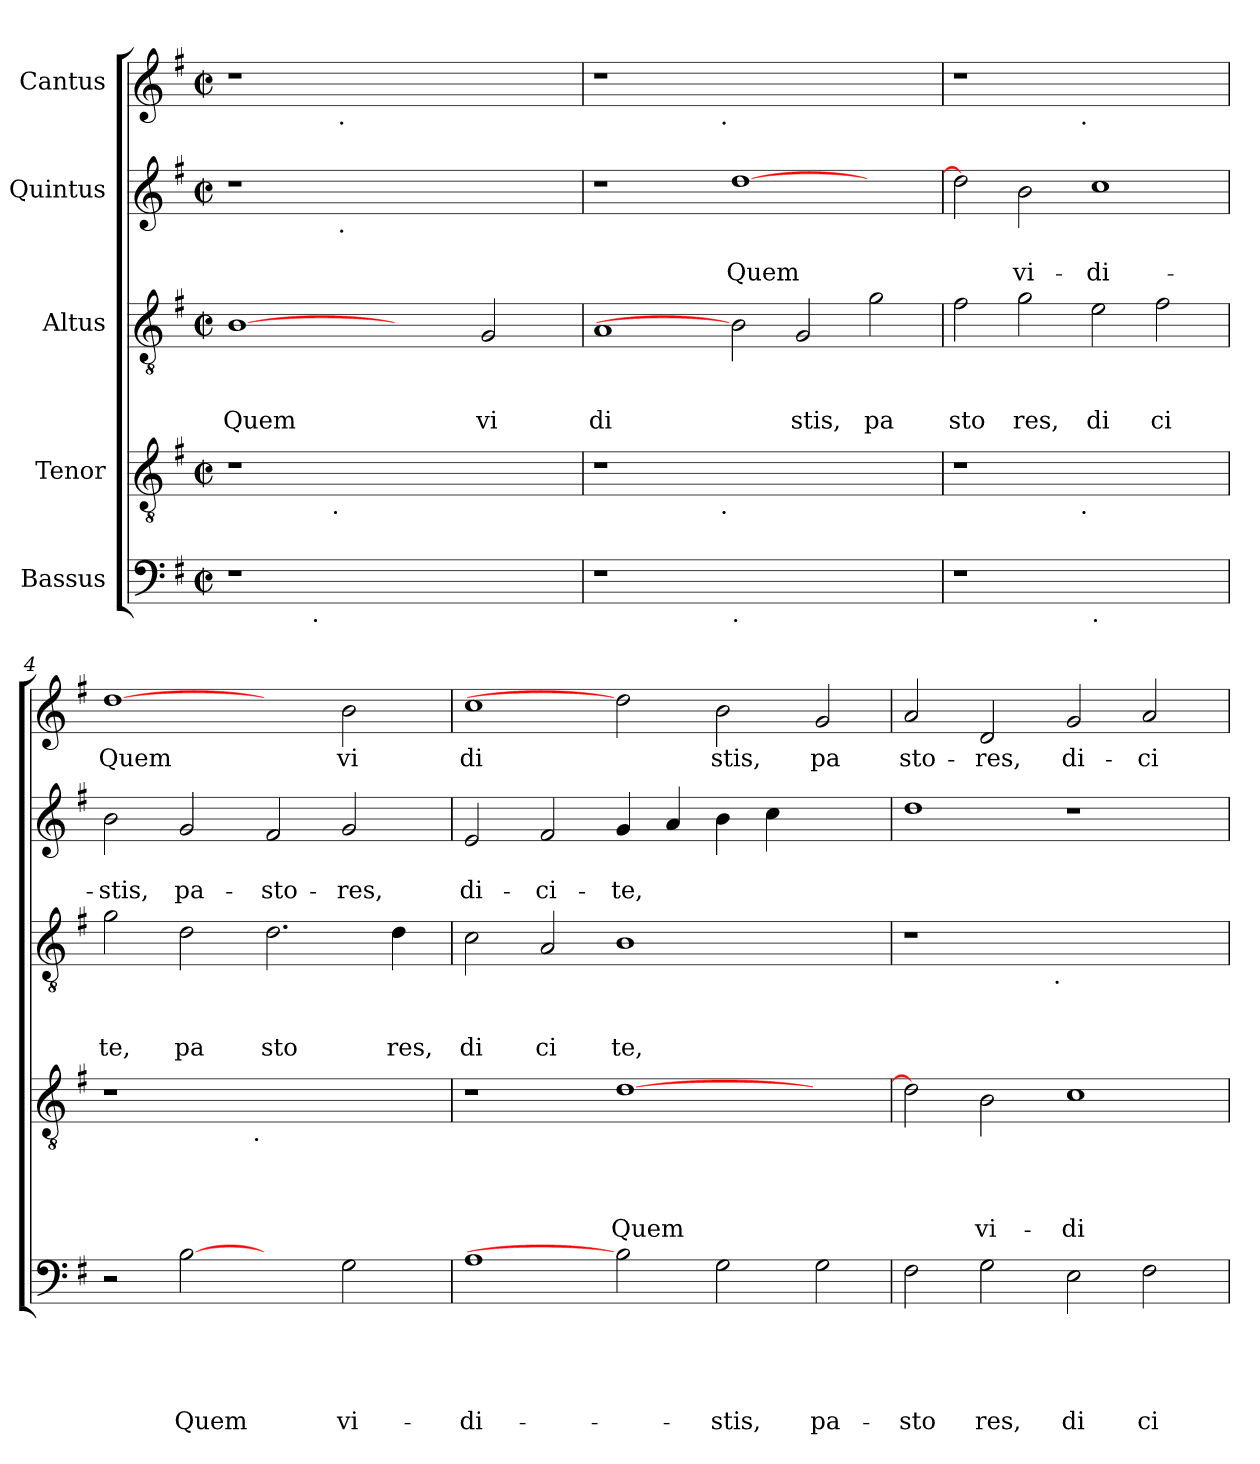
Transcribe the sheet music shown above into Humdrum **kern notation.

**kern	**text	**text	**text	**text	**text	**kern	**text	**text	**text	**text	**kern	**text	**text	**text	**kern	**text	**text	**kern	**text
*part5	*part5	*part5	*part5	*part5	*part5	*part4	*part4	*part4	*part4	*part4	*part3	*part3	*part3	*part3	*part2	*part2	*part2	*part1	*part1
*staff5	*staff5	*staff5	*staff5	*staff5	*staff5	*staff4	*staff4	*staff4	*staff4	*staff4	*staff3	*staff3	*staff3	*staff3	*staff2	*staff2	*staff2	*staff1	*staff1
*I"Bassus	*	*	*	*	*	*I"Tenor	*	*	*	*	*I"Altus	*	*	*	*I"Quintus	*	*	*I"Cantus	*
*clefF4	*	*	*	*	*	*clefGv2	*	*	*	*	*clefGv2	*	*	*	*clefG2	*	*	*clefG2	*
*k[f#]	*	*	*	*	*	*k[f#]	*	*	*	*	*k[f#]	*	*	*	*k[f#]	*	*	*k[f#]	*
*G:	*	*	*	*	*	*G:	*	*	*	*	*G:	*	*	*	*G:	*	*	*G:	*
*M2/2	*	*	*	*	*	*M2/2	*	*	*	*	*M2/2	*	*	*	*M2/2	*	*	*M2/2	*
*met(c|)	*	*	*	*	*	*met(c|)	*	*	*	*	*met(c|)	*	*	*	*met(c|)	*	*	*met(c|)	*
=1	=1	=1	=1	=1	=1	=1	=1	=1	=1	=1	=1	=1	=1	=1	=1	=1	=1	=1	=1
!	!	!	!	!	!	!	!	!	!	!	!	!	!	!LO:LY:b	!	!	!	!	!
*^	*	*	*	*	*	*^	*	*	*	*	*	*	*	*	*^	*	*	*^	*
1r	2ryy	.	.	.	.	.	1r	3ryy	.	.	.	.	[1B	.	.	Quem	1r	2ryy	.	.	1r	2ryy	.
.	.	.	.	.	.	.	.	6ryy	.	.	.	.	.	.	.	.	.	.	.	.	.	.	.
!	!LO:TX:b:t=.	!	!	!	!	!	!	!	!	!	!	!	!	!	!	!	!	!	!	!	!	!	!
.	1.ryy	.	.	.	.	.	.	24ryy	.	.	.	.	.	.	.	.	.	16ryy	.	.	.	16ryy	.
.	.	.	.	.	.	.	.	96ryy	.	.	.	.	.	.	.	.	.	.	.	.	.	.	.
!	!	!	!	!	!	!	!	!LO:TX:b:t=.	!	!	!	!	!	!	!	!	!	!	!	!	!	!	!
.	.	.	.	.	.	.	.	3%2ryy	.	.	.	.	.	.	.	.	.	.	.	.	.	.	.
!	!	!	!	!	!	!	!	!	!	!	!	!	!	!	!	!	!	!	!	!	!	!LO:TX:b:t=.	!
!	!	!	!	!	!	!	!	!	!	!	!	!	!	!	!	!	!	!LO:TX:b:t=.	!	!	!	!	!
.	.	.	.	.	.	.	.	.	.	.	.	.	.	.	.	.	.	1ryy	.	.	.	1ryy	.
1ryy	.	.	.	.	.	.	1ryy	.	.	.	.	.	2ryy	.	.	.	1ryy	.	.	.	1ryy	.	.
.	.	.	.	.	.	.	.	3%2ryy	.	.	.	.	.	.	.	.	.	.	.	.	.	.	.
!	!	!	!	!	!	!	!	!	!	!	!	!	!	!	!	!LO:LY:b	!	!	!	!	!	!	!
.	.	.	.	.	.	.	.	.	.	.	.	.	2G/	.	.	vi	.	.	.	.	.	.	.
.	.	.	.	.	.	.	.	.	.	.	.	.	.	.	.	.	.	4..ryy	.	.	.	4..ryy	.
.	.	.	.	.	.	.	.	12ryy	.	.	.	.	.	.	.	.	.	.	.	.	.	.	.
.	.	.	.	.	.	.	.	48.ryy	.	.	.	.	.	.	.	.	.	.	.	.	.	.	.
=2	=2	=2	=2	=2	=2	=2	=2	=2	=2	=2	=2	=2	=2	=2	=2	=2	=2	=2	=2	=2	=2	=2	=2
!	!	!	!	!	!	!	!	!	!	!	!	!	!	!	!	!LO:LY:b	!	!	!	!	!	!	!
*v	*v	*	*	*	*	*	*	*	*	*	*	*	*	*	*	*	*v	*v	*	*	*	*	*
1r	.	.	.	.	.	1r	2ryy	.	.	.	.	1A	.	.	di	1r	.	.	1r	2ryy	.
.	.	.	.	.	.	.	4...ryy	.	.	.	.	.	.	.	.	.	.	.	.	4...ryy	.
!	!	!	!	!	!	!	!	!	!	!	!	!	!	!	!	!	!	!	!	!LO:TX:b:t=.	!
!	!	!	!	!	!	!	!LO:TX:b:t=.	!	!	!	!	!	!	!	!	!	!	!	!	!	!
.	.	.	.	.	.	.	1ryy	.	.	.	.	.	.	.	.	.	.	.	.	1ryy	.
!LO:TX:b:t=.	!	!	!	!	!	!	!	!	!	!	!	!	!	!	!	!	!	!	!	!	!
!	!	!	!	!	!	!	!	!	!	!	!	!	!	!	!	!	!	!LO:LY:b	!	!	!
1.ryy	.	.	.	.	.	1.ryy	.	.	.	.	.	2B]	.	.	.	[>1dd	.	Quem	1.ryy	.	.
!	!	!	!	!	!	!	!	!	!	!	!	!	!	!	!LO:LY:b	!	!	!	!	!	!
.	.	.	.	.	.	.	.	.	.	.	.	2G/	.	.	stis,	.	.	.	.	.	.
.	.	.	.	.	.	.	2ryy	.	.	.	.	.	.	.	.	.	.	.	.	2ryy	.
!	!	!	!	!	!	!	!	!	!	!	!	!	!	!	!LO:LY:b	!	!	!	!	!	!
.	.	.	.	.	.	.	.	.	.	.	.	2g\	.	.	pa	2ryy	.	.	.	.	.
.	.	.	.	.	.	.	32ryy	.	.	.	.	.	.	.	.	.	.	.	.	32ryy	.
=3	=3	=3	=3	=3	=3	=3	=3	=3	=3	=3	=3	=3	=3	=3	=3	=3	=3	=3	=3	=3	=3
!	!	!	!	!	!	!	!	!	!	!	!	!	!	!	!LO:LY:b	!	!	!	!	!	!
1r	.	.	.	.	.	1r	2ryy	.	.	.	.	2f#\	.	.	sto	2dd\]	.	.	1r	2ryy	.
!	!	!	!	!	!	!	!	!	!	!	!	!	!	!	!LO:LY:b	!	!	!LO:LY:b	!	!	!
.	.	.	.	.	.	.	4...ryy	.	.	.	.	2g\	.	.	res,	2b\	.	vi-	.	4...ryy	.
!	!	!	!	!	!	!	!	!	!	!	!	!	!	!	!	!	!	!	!	!LO:TX:b:t=.	!
!	!	!	!	!	!	!	!LO:TX:b:t=.	!	!	!	!	!	!	!	!	!	!	!	!	!	!
.	.	.	.	.	.	.	1ryy	.	.	.	.	.	.	.	.	.	.	.	.	1ryy	.
!LO:TX:b:t=.	!	!	!	!	!	!	!	!	!	!	!	!	!	!	!	!	!	!	!	!	!
!	!	!	!	!	!	!	!	!	!	!	!	!	!	!	!LO:LY:b	!	!	!LO:LY:b	!	!	!
1ryy	.	.	.	.	.	1ryy	.	.	.	.	.	2e\	.	.	di	1cc	.	-di-	1ryy	.	.
!	!	!	!	!	!	!	!	!	!	!	!	!	!	!	!LO:LY:b	!	!	!	!	!	!
.	.	.	.	.	.	.	.	.	.	.	.	2f#\	.	.	ci	.	.	.	.	.	.
.	.	.	.	.	.	.	32ryy	.	.	.	.	.	.	.	.	.	.	.	.	32ryy	.
=4	=4	=4	=4	=4	=4	=4	=4	=4	=4	=4	=4	=4	=4	=4	=4	=4	=4	=4	=4	=4	=4
!	!	!	!	!	!	!	!	!	!	!	!	!	!	!	!LO:LY:b	!	!	!LO:LY:b	!	!	!LO:LY:b
*	*	*	*	*	*	*	*	*	*	*	*	*	*	*	*	*	*	*	*v	*v	*
2r	.	.	.	.	.	1r	2ryy	.	.	.	.	2g\	.	.	te,	2b\	.	-stis,	[1dd	Quem
!	!	!	!	!	!LO:LY:b	!	!	!	!	!	!	!	!	!	!LO:LY:b	!	!	!LO:LY:b	!	!
[2B	.	.	.	.	Quem	.	4...ryy	.	.	.	.	2d\	.	.	pa	2g/	.	pa-	.	.
!	!	!	!	!	!	!	!LO:TX:b:t=.	!	!	!	!	!	!	!	!	!	!	!	!	!
.	.	.	.	.	.	.	1ryy	.	.	.	.	.	.	.	.	.	.	.	.	.
!	!	!	!	!	!	!	!	!	!	!	!	!	!	!	!LO:LY:b	!	!	!LO:LY:b	!	!
2ryy	.	.	.	.	.	1ryy	.	.	.	.	.	2.d\	.	.	sto	2f#/	.	-sto-	2ryy	.
!	!	!	!	!	!LO:LY:b	!	!	!	!	!	!	!	!	!	!	!	!	!LO:LY:b	!	!LO:LY:b
2G\	.	.	.	.	vi-	.	.	.	.	.	.	.	.	.	.	2g/	.	-res,	2b\	vi
!	!	!	!	!	!	!	!	!	!	!	!	!	!	!	!LO:LY:b	!	!	!	!	!
.	.	.	.	.	.	.	.	.	.	.	.	4d\	.	.	res,	.	.	.	.	.
.	.	.	.	.	.	.	32ryy	.	.	.	.	.	.	.	.	.	.	.	.	.
=5	=5	=5	=5	=5	=5	=5	=5	=5	=5	=5	=5	=5	=5	=5	=5	=5	=5	=5	=5	=5
!	!	!	!	!	!LO:LY:b	!	!	!	!	!	!	!	!	!	!LO:LY:b	!	!	!LO:LY:b	!	!LO:LY:b
*	*	*	*	*	*	*v	*v	*	*	*	*	*	*	*	*	*	*	*	*	*
1A	.	.	.	.	-di-	1r	.	.	.	.	2c\	.	.	di	2e/	.	di-	1cc	di
!	!	!	!	!	!	!	!	!	!	!	!	!	!	!LO:LY:b	!	!	!LO:LY:b	!	!
.	.	.	.	.	.	.	.	.	.	.	2A/	.	.	ci	2f#/	.	-ci-	.	.
!	!	!	!	!	!	!	!	!	!	!LO:LY:b	!	!	!	!LO:LY:b	!	!	!LO:LY:b	!	!
2B]	.	.	.	.	.	[<1d	.	.	.	Quem	1B	.	.	te,	4g/	.	-te,	2dd]	.
.	.	.	.	.	.	.	.	.	.	.	.	.	.	.	4a/	.	.	.	.
!	!	!	!	!	!LO:LY:b	!	!	!	!	!	!	!	!	!	!	!	!	!	!LO:LY:b
2G\	.	.	.	.	-stis,	.	.	.	.	.	.	.	.	.	4b\	.	.	2b\	stis,
.	.	.	.	.	.	.	.	.	.	.	.	.	.	.	4cc\	.	.	.	.
!	!	!	!	!	!LO:LY:b	!	!	!	!	!	!	!	!	!	!	!	!	!	!LO:LY:b
2G\	.	.	.	.	pa-	2ryy	.	.	.	.	2ryy	.	.	.	2ryy	.	.	2g/	pa
!!LO:LB:g=z
=6	=6	=6	=6	=6	=6	=6	=6	=6	=6	=6	=6	=6	=6	=6	=6	=6	=6	=6	=6
!	!	!	!	!	!LO:LY:b	!	!	!	!	!	!	!	!	!	!	!	!	!	!LO:LY:b
*	*	*	*	*	*	*	*	*	*	*	*^	*	*	*	*	*	*	*	*
2F#\	.	.	.	.	-sto	2d\]	.	.	.	.	1r	2ryy	.	.	.	1dd	.	.	2a/	sto-
!	!	!	!	!	!LO:LY:b	!	!	!	!	!LO:LY:b	!	!	!	!	!	!	!	!	!	!LO:LY:b
2G\	.	.	.	.	res,	2B\	.	.	.	vi-	.	4...ryy	.	.	.	.	.	.	2d/	-res,
!	!	!	!	!	!	!	!	!	!	!	!	!LO:TX:b:t=.	!	!	!	!	!	!	!	!
.	.	.	.	.	.	.	.	.	.	.	.	1ryy	.	.	.	.	.	.	.	.
!	!	!	!	!	!LO:LY:b	!	!	!	!	!LO:LY:b	!	!	!	!	!	!	!	!	!	!LO:LY:b
2E\	.	.	.	.	di	1c	.	.	.	-di-	1ryy	.	.	.	.	1r	.	.	2g/	di-
!	!	!	!	!	!LO:LY:b	!	!	!	!	!	!	!	!	!	!	!	!	!	!	!LO:LY:b
2F#\	.	.	.	.	ci	.	.	.	.	.	.	.	.	.	.	.	.	.	2a/	-ci-
.	.	.	.	.	.	.	.	.	.	.	.	32ryy	.	.	.	.	.	.	.	.
*	*	*	*	*	*	*	*	*	*	*	*v	*v	*	*	*	*	*	*	*	*
=	=	=	=	=	=	=	=	=	=	=	=	=	=	=	=	=	=	=	=
*-	*-	*-	*-	*-	*-	*-	*-	*-	*-	*-	*-	*-	*-	*-	*-	*-	*-	*-	*-
